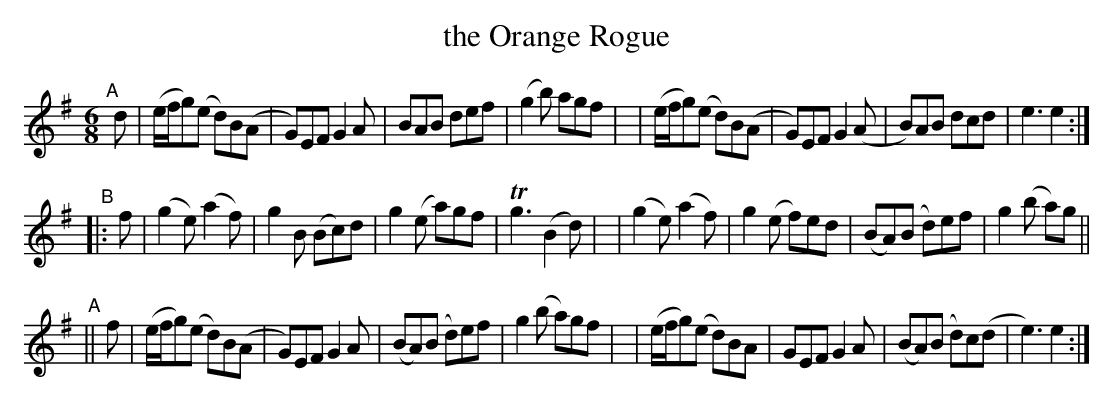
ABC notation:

X:1
T: the Orange Rogue
M: 6/8
L: 1/8
K: Em
"^A"[|]d \
| (e/f/g)(e d)B(A | G)EF G2A | BAB def | (g2b) agf |\
| (e/f/g)(e d)B(A | G)EF G2(A | B)AB dcd | e3e2 :|
"^B"|: f \
| (g2e) (a2f) | g2B (Bc)d | g2(e a)gf | Tg3 (B2d) |\
| (g2e) (a2f) | g2(e f)ed | (BA)(B d)ef | g2(b a)g ||
"^A"|| f \
| (e/f/g)(e d)B(A | G)EF G2A | (BA)(B d)ef | g2(b a)gf |\
| (e/f/g)(e d)BA | GEF G2A | (BA)(B d)c(d | e3)e2 :|
